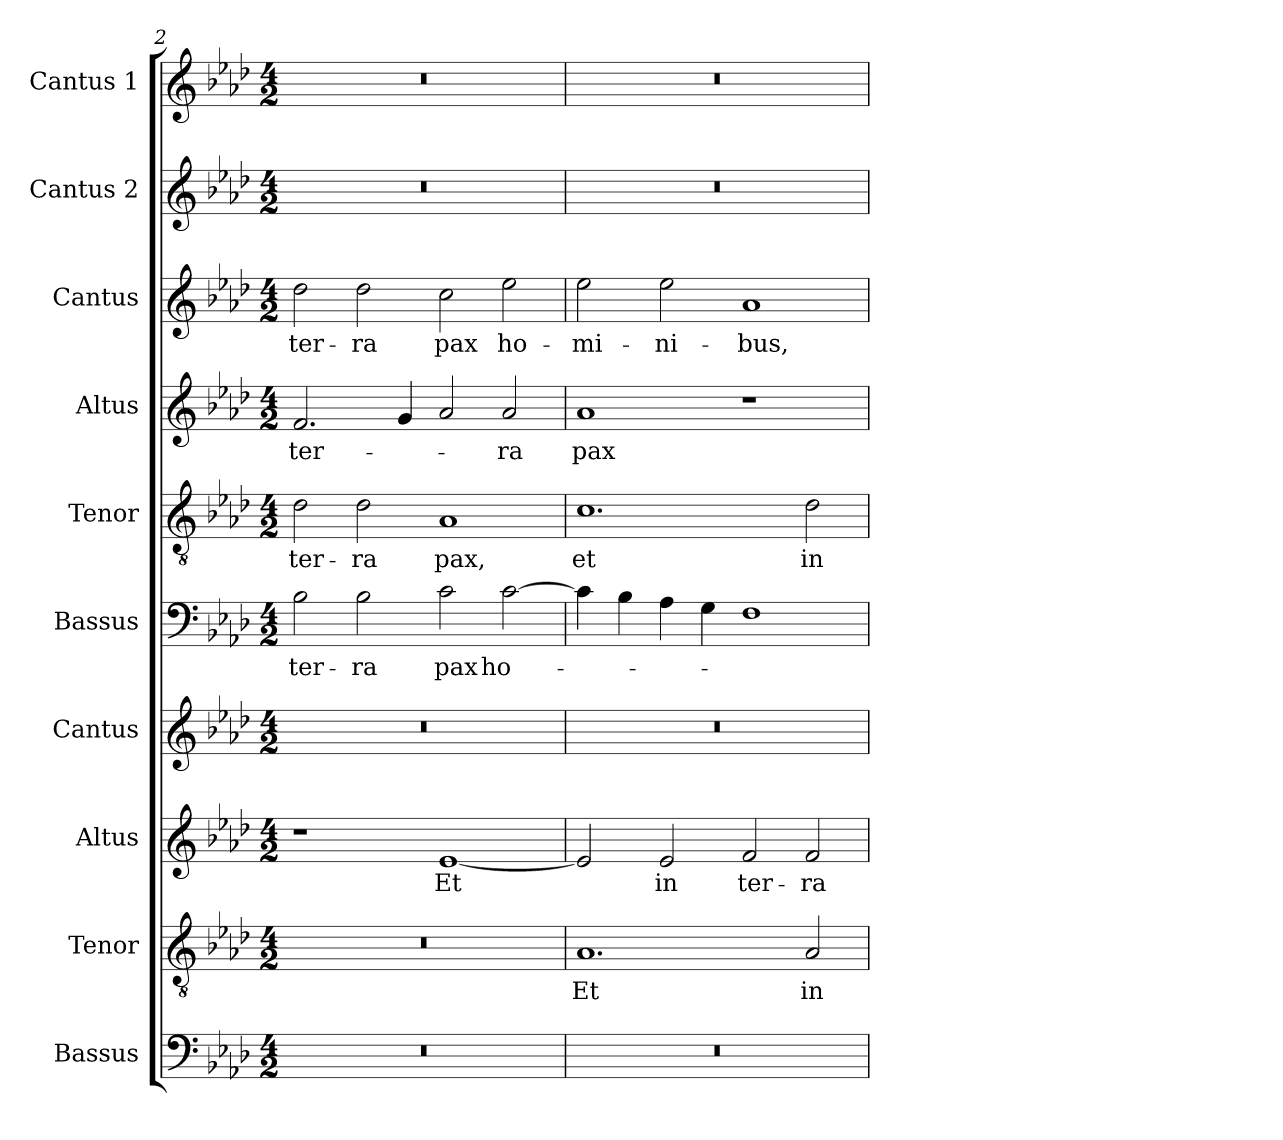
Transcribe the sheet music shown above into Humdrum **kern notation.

**kern	**kern	**text	**kern	**text	**kern	**kern	**text	**kern	**text	**kern	**text	**kern	**text	**kern	**kern
*part10	*part9	*part9	*part8	*part8	*part7	*part6	*part6	*part5	*part5	*part4	*part4	*part3	*part3	*part2	*part1
*staff10	*staff9	*staff9	*staff8	*staff8	*staff7	*staff6	*staff6	*staff5	*staff5	*staff4	*staff4	*staff3	*staff3	*staff2	*staff1
*I"Bassus	*I"Tenor	*	*I"Altus	*	*I"Cantus	*I"Bassus	*	*I"Tenor	*	*I"Altus	*	*I"Cantus	*	*I"Cantus 2	*I"Cantus 1
*	*	*	*	*	*	*	*	*	*	*	*	*	*	*I'Cant.	*I'Cant.
*clefF4	*clefGv2	*	*clefG2	*	*clefG2	*clefF4	*	*clefGv2	*	*clefG2	*	*clefG2	*	*clefG2	*clefG2
*	*ITrd7c12	*	*ITrd7c12	*	*	*	*	*ITrd7c12	*	*ITrd7c12	*	*	*	*	*
*k[b-e-a-d-]	*k[b-e-a-d-]	*	*k[b-e-a-d-]	*	*k[b-e-a-d-]	*k[b-e-a-d-]	*	*k[b-e-a-d-]	*	*k[b-e-a-d-]	*	*k[b-e-a-d-]	*	*k[b-e-a-d-]	*k[b-e-a-d-]
*A-:	*A-:	*	*A-:	*	*A-:	*A-:	*	*A-:	*	*A-:	*	*A-:	*	*A-:	*A-:
*M4/2	*M4/2	*	*M4/2	*	*M4/2	*M4/2	*	*M4/2	*	*M4/2	*	*M4/2	*	*M4/2	*M4/2
=2	=2	=2	=2	=2	=2	=2	=2	=2	=2	=2	=2	=2	=2	=2	=2
!LO:N:vis=1	!LO:N:vis=1	!	!	!	!LO:N:vis=1	!	!	!	!	!	!	!	!	!	!
!	!	!	!	!	!	!	!LO:LY:b:color=#000000	!	!	!	!	!	!	!	!
!	!	!	!	!	!	!	!	!	!LO:LY:b:color=#000000	!	!	!	!	!	!
!	!	!	!	!	!	!	!	!	!	!	!LO:LY:b:color=#000000	!	!	!	!
!	!	!	!	!	!	!	!	!	!	!	!	!	!LO:LY:b:color=#000000	!LO:N:vis=1	!LO:N:vis=1
0r	0r	.	1r	.	0r	2B-i\	ter-	2D-i\	ter-	2.Fi/	ter-	2dd-i\	ter-	0r	0r
!	!	!	!	!	!	!	!LO:LY:b:color=#000000	!	!	!	!	!	!	!	!
!	!	!	!	!	!	!	!	!	!LO:LY:b:color=#000000	!	!	!	!	!	!
!	!	!	!	!	!	!	!	!	!	!	!	!	!LO:LY:b:color=#000000	!	!
.	.	.	.	.	.	2B-i\	-ra	2D-i\	-ra	.	.	2dd-i\	-ra	.	.
.	.	.	.	.	.	.	.	.	.	4Gi/	.	.	.	.	.
!	!	!	!	!LO:LY:b:color=#000000	!	!	!	!	!	!	!	!	!	!	!
!	!	!	!	!	!	!	!LO:LY:b:color=#000000	!	!	!	!	!	!	!	!
!	!	!	!	!	!	!	!	!	!LO:LY:b:color=#000000	!	!	!	!	!	!
!	!	!	!	!	!	!	!	!	!	!	!	!	!LO:LY:b:color=#000000	!	!
.	.	.	[<1E-i	Et	.	2ci\	pax	1AA-i	pax,	2A-i/	.	2cci\	pax	.	.
!	!	!	!	!	!	!	!LO:LY:b:color=#000000	!	!	!	!	!	!	!	!
!	!	!	!	!	!	!	!	!	!	!	!LO:LY:b:color=#000000	!	!	!	!
!	!	!	!	!	!	!	!	!	!	!	!	!	!LO:LY:b:color=#000000	!	!
.	.	.	.	.	.	[>2ci\	ho-	.	.	2A-i/	-ra	2ee-i\	ho-	.	.
=3	=3	=3	=3	=3	=3	=3	=3	=3	=3	=3	=3	=3	=3	=3	=3
!LO:N:vis=1	!	!	!	!	!	!	!	!	!	!	!	!	!	!	!
!	!	!LO:LY:b:color=#000000	!	!	!LO:N:vis=1	!	!	!	!	!	!	!	!	!	!
!	!	!	!	!	!	!	!	!	!LO:LY:b:color=#000000	!	!	!	!	!	!
!	!	!	!	!	!	!	!	!	!	!	!LO:LY:b:color=#000000	!	!	!	!
!	!	!	!	!	!	!	!	!	!	!	!	!	!LO:LY:b:color=#000000	!LO:N:vis=1	!LO:N:vis=1
0r	1.AA-i	Et	2E-i/]	.	0r	4ci\]	.	1.Ci	et	1A-i	pax	2ee-i\	-mi-	0r	0r
.	.	.	.	.	.	4B-i\	.	.	.	.	.	.	.	.	.
!	!	!	!	!LO:LY:b:color=#000000	!	!	!	!	!	!	!	!	!	!	!
!	!	!	!	!	!	!	!	!	!	!	!	!	!LO:LY:b:color=#000000	!	!
.	.	.	2E-i/	in	.	4A-i\	.	.	.	.	.	2ee-i\	-ni-	.	.
.	.	.	.	.	.	4Gi\	.	.	.	.	.	.	.	.	.
!	!	!	!	!LO:LY:b:color=#000000	!	!	!	!	!	!	!	!	!	!	!
!	!	!	!	!	!	!	!	!	!	!	!	!	!LO:LY:b:color=#000000	!	!
.	.	.	2Fi/	ter-	.	1Fi	.	.	.	1r	.	1a-i	-bus,	.	.
!	!	!LO:LY:b:color=#000000	!	!	!	!	!	!	!	!	!	!	!	!	!
!	!	!	!	!LO:LY:b:color=#000000	!	!	!	!	!	!	!	!	!	!	!
!	!	!	!	!	!	!	!	!	!LO:LY:b:color=#000000	!	!	!	!	!	!
.	2AA-i/	in	2Fi/	-ra	.	.	.	2D-i\	in	.	.	.	.	.	.
=	=	=	=	=	=	=	=	=	=	=	=	=	=	=	=
*-	*-	*-	*-	*-	*-	*-	*-	*-	*-	*-	*-	*-	*-	*-	*-
